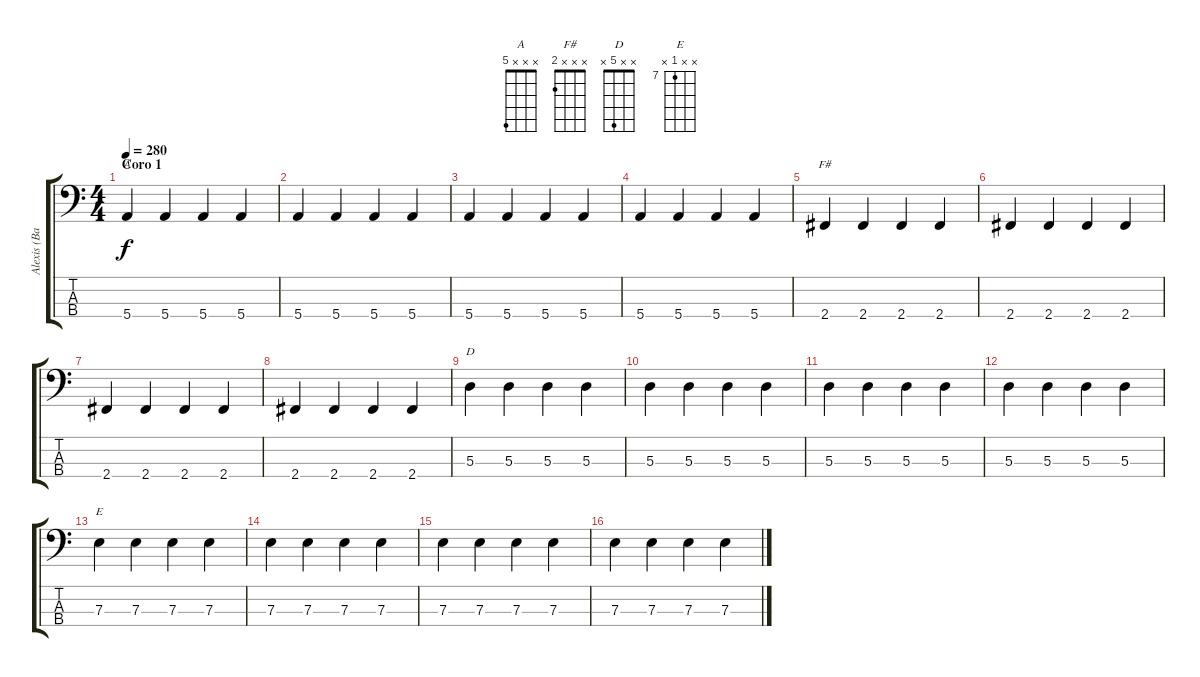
\track ("Alexis (Bajo)" "Alexis (Ba") {instrument electricbassfinger}
\staff {score tabs}
\tuning (G2 D2 A1 E1) {hide}
\chord ("A" x x x 5)
\chord ("F#" x x x 2)
\chord ("D" x x 5 x)
\chord ("E" x x 7 x) {firstfret 7}
\ts (4 4)
\section ("" "Coro 1")
\tempo 280
\clef f4
\ks c
5.4.4{ch "A" dy f} 5.4.4 5.4.4 5.4.4 |
5.4.4 5.4.4 5.4.4 5.4.4 |
5.4.4 5.4.4 5.4.4 5.4.4 |
5.4.4 5.4.4 5.4.4 5.4.4 |
2.4.4{ch "F#"} 2.4.4 2.4.4 2.4.4 |
2.4.4 2.4.4 2.4.4 2.4.4 |
2.4.4 2.4.4 2.4.4 2.4.4 |
2.4.4 2.4.4 2.4.4 2.4.4 |
5.3.4{ch "D"} 5.3.4 5.3.4 5.3.4 |
5.3.4 5.3.4 5.3.4 5.3.4 |
5.3.4 5.3.4 5.3.4 5.3.4 |
5.3.4 5.3.4 5.3.4 5.3.4 |
7.3.4{ch "E"} 7.3.4 7.3.4 7.3.4 |
7.3.4 7.3.4 7.3.4 7.3.4 |
7.3.4 7.3.4 7.3.4 7.3.4 |
7.3.4 7.3.4 7.3.4 7.3.4
